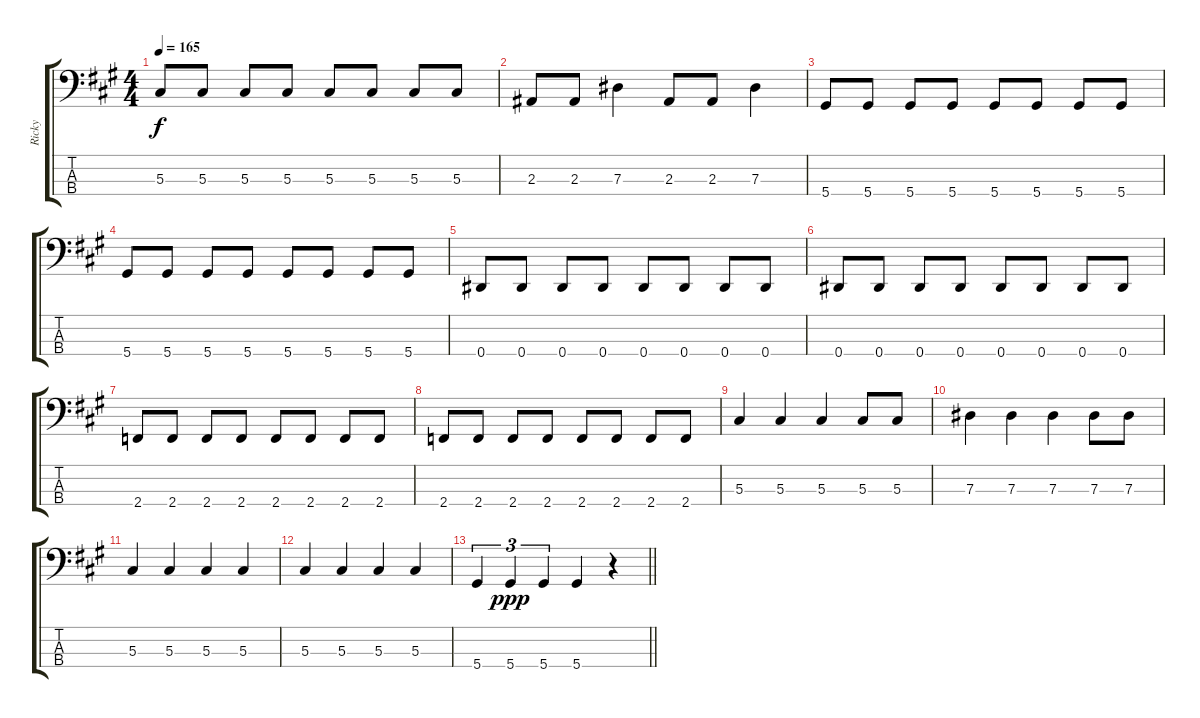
\track ("Ricky" "Ricky") {instrument acousticbass}
\staff {score tabs}
\tuning (Gb2 Db2 Ab1 Eb1) {hide}
\ts (4 4)
\tempo 165
\clef f4
\ks a
5.3.8{dy f} 5.3.8 5.3.8 5.3.8 5.3.8 5.3.8 5.3.8 5.3.8 |
2.3.8 2.3.8 7.3.4 2.3.8 2.3.8 7.3.4 |
5.4.8 5.4.8 5.4.8 5.4.8 5.4.8 5.4.8 5.4.8 5.4.8 |
5.4.8 5.4.8 5.4.8 5.4.8 5.4.8 5.4.8 5.4.8 5.4.8 |
0.4.8 0.4.8 0.4.8 0.4.8 0.4.8 0.4.8 0.4.8 0.4.8 |
0.4.8 0.4.8 0.4.8 0.4.8 0.4.8 0.4.8 0.4.8 0.4.8 |
2.4.8 2.4.8 2.4.8 2.4.8 2.4.8 2.4.8 2.4.8 2.4.8 |
2.4.8 2.4.8 2.4.8 2.4.8 2.4.8 2.4.8 2.4.8 2.4.8 |
5.3.4 5.3.4 5.3.4 5.3.8 5.3.8 |
7.3.4 7.3.4 7.3.4 7.3.8 7.3.8 |
5.3.4 5.3.4 5.3.4 5.3.4 |
5.3.4 5.3.4 5.3.4 5.3.4 |
\barLineRight lightlight
5.4.4{tu (3 2)} 5.4.4{tu (3 2) dy ppp} 5.4.4{tu (3 2)} 5.4.4 r.4
